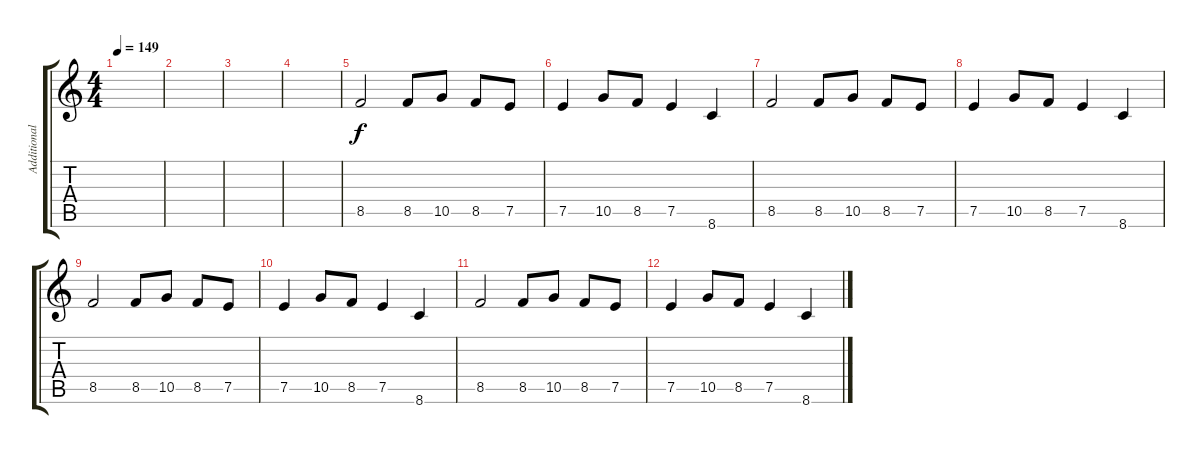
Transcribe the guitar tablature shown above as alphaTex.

\track ("Additional Guitar" "Additional") {instrument distortionguitar}
\staff {score tabs}
\tuning (E4 B3 G3 D3 A2 E2) {hide}
\ts (4 4)
\tempo 149
\clef g2
\ks c
|
|
|
|
8.5.2{instrument distortionguitar} 8.5.8 10.5.8 8.5.8 7.5.8 |
7.5.4 10.5.8 8.5.8 7.5.4 8.6.4 |
8.5.2 8.5.8 10.5.8 8.5.8 7.5.8 |
7.5.4 10.5.8 8.5.8 7.5.4 8.6.4 |
8.5.2 8.5.8 10.5.8 8.5.8 7.5.8 |
7.5.4 10.5.8 8.5.8 7.5.4 8.6.4 |
8.5.2 8.5.8 10.5.8 8.5.8 7.5.8 |
7.5.4 10.5.8 8.5.8 7.5.4 8.6.4
